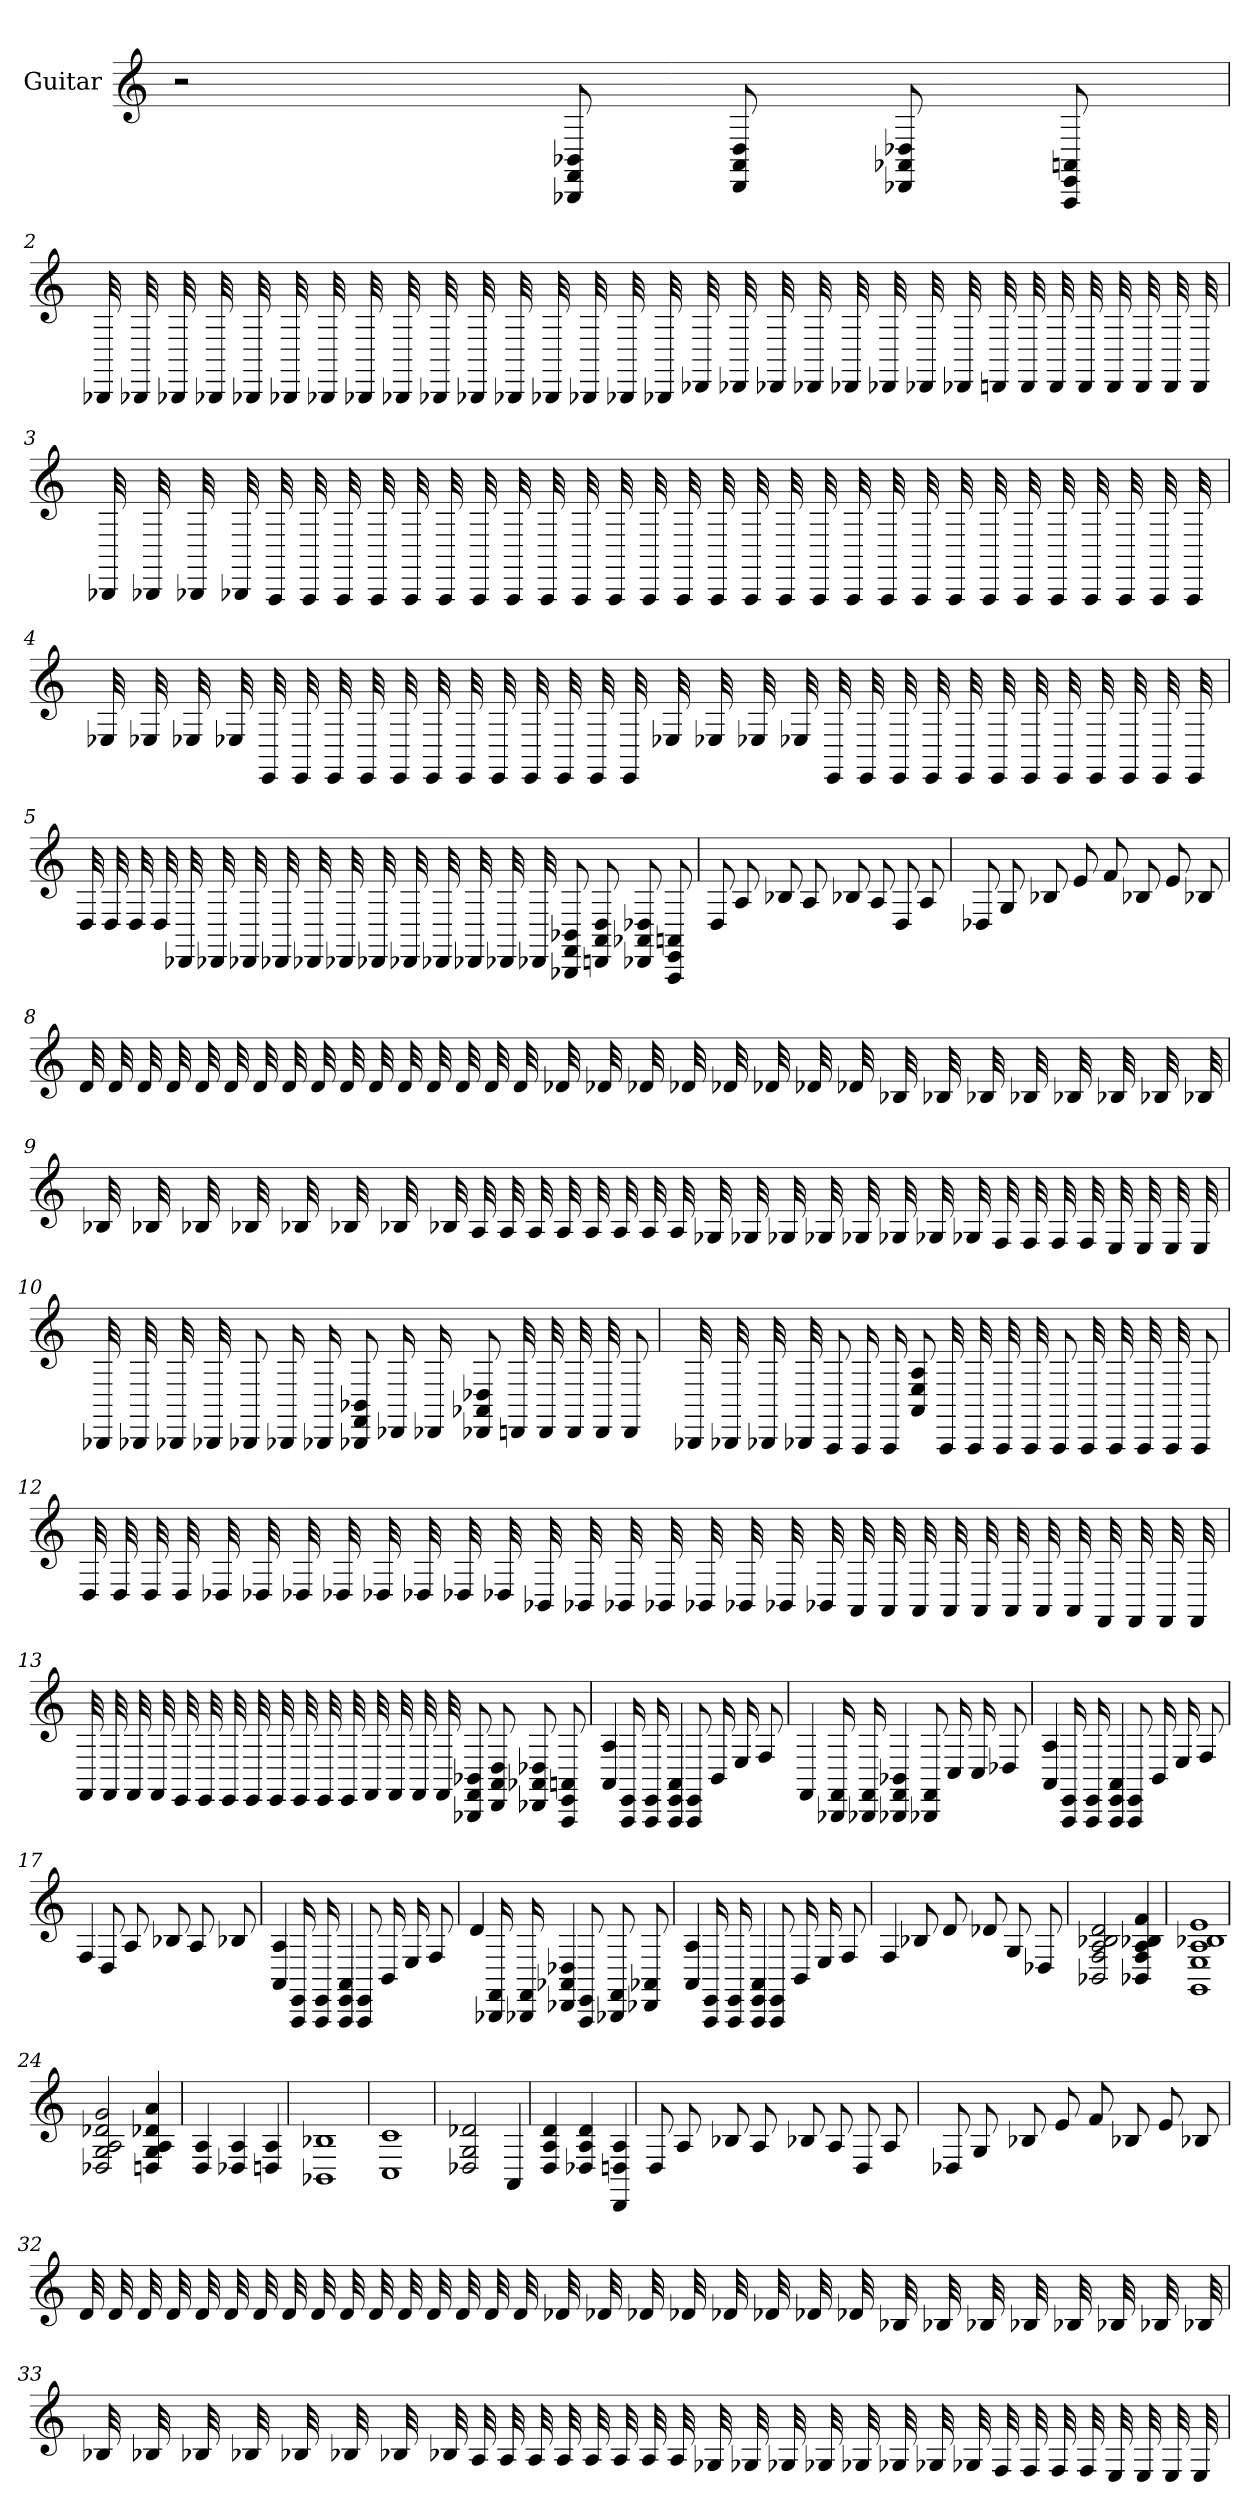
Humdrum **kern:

**kern
*part1
*staff1
*I"Guitar
*clefG2
*k[]
=1
!LO:N:vis=2
8r
!LO:N:vis=8
32BB-X 32FF 32BBB-X
!LO:N:vis=8
32D 32AA 32DD
!LO:N:vis=8
32D-X 32AA-X 32DD-X
!LO:N:vis=8
32AA 32EE 32AAA
=2
!LO:N:vis=32
128BBB-X
!LO:N:vis=32
128BBB-X
!LO:N:vis=32
128BBB-X
!LO:N:vis=32
128BBB-X
!LO:N:vis=32
128BBB-X
!LO:N:vis=32
128BBB-X
!LO:N:vis=32
128BBB-X
!LO:N:vis=32
128BBB-X
!LO:N:vis=32
128BBB-X
!LO:N:vis=32
128BBB-X
!LO:N:vis=32
128BBB-X
!LO:N:vis=32
128BBB-X
!LO:N:vis=32
128BBB-X
!LO:N:vis=32
128BBB-X
!LO:N:vis=32
128BBB-X
!LO:N:vis=32
128BBB-X
!LO:N:vis=32
128DD-X
!LO:N:vis=32
128DD-X
!LO:N:vis=32
128DD-X
!LO:N:vis=32
128DD-X
!LO:N:vis=32
128DD-X
!LO:N:vis=32
128DD-X
!LO:N:vis=32
128DD-X
!LO:N:vis=32
128DD-X
!LO:N:vis=32
128DD
!LO:N:vis=32
128DD
!LO:N:vis=32
128DD
!LO:N:vis=32
128DD
!LO:N:vis=32
128DD
!LO:N:vis=32
128DD
!LO:N:vis=32
128DD
!LO:N:vis=32
128DD
=3
!LO:N:vis=32
128BBB-X
!LO:N:vis=32
128BBB-X
!LO:N:vis=32
128BBB-X
!LO:N:vis=32
128BBB-X
!LO:N:vis=32
128AAA
!LO:N:vis=32
128AAA
!LO:N:vis=32
128AAA
!LO:N:vis=32
128AAA
!LO:N:vis=32
128AAA
!LO:N:vis=32
128AAA
!LO:N:vis=32
128AAA
!LO:N:vis=32
128AAA
!LO:N:vis=32
128AAA
!LO:N:vis=32
128AAA
!LO:N:vis=32
128AAA
!LO:N:vis=32
128AAA
!LO:N:vis=32
128AAA
!LO:N:vis=32
128AAA
!LO:N:vis=32
128AAA
!LO:N:vis=32
128AAA
!LO:N:vis=32
128AAA
!LO:N:vis=32
128AAA
!LO:N:vis=32
128AAA
!LO:N:vis=32
128AAA
!LO:N:vis=32
128AAA
!LO:N:vis=32
128AAA
!LO:N:vis=32
128AAA
!LO:N:vis=32
128AAA
!LO:N:vis=32
128AAA
!LO:N:vis=32
128AAA
!LO:N:vis=32
128AAA
!LO:N:vis=32
128AAA
=4
!LO:N:vis=32
128E-X
!LO:N:vis=32
128E-X
!LO:N:vis=32
128E-X
!LO:N:vis=32
128E-X
!LO:N:vis=32
128EE
!LO:N:vis=32
128EE
!LO:N:vis=32
128EE
!LO:N:vis=32
128EE
!LO:N:vis=32
128EE
!LO:N:vis=32
128EE
!LO:N:vis=32
128EE
!LO:N:vis=32
128EE
!LO:N:vis=32
128EE
!LO:N:vis=32
128EE
!LO:N:vis=32
128EE
!LO:N:vis=32
128EE
!LO:N:vis=32
128E-X
!LO:N:vis=32
128E-X
!LO:N:vis=32
128E-X
!LO:N:vis=32
128E-X
!LO:N:vis=32
128EE
!LO:N:vis=32
128EE
!LO:N:vis=32
128EE
!LO:N:vis=32
128EE
!LO:N:vis=32
128EE
!LO:N:vis=32
128EE
!LO:N:vis=32
128EE
!LO:N:vis=32
128EE
!LO:N:vis=32
128EE
!LO:N:vis=32
128EE
!LO:N:vis=32
128EE
!LO:N:vis=32
128EE
=5
!LO:N:vis=32
128D
!LO:N:vis=32
128D
!LO:N:vis=32
128D
!LO:N:vis=32
128D
!LO:N:vis=32
128DD-X
!LO:N:vis=32
128DD-X
!LO:N:vis=32
128DD-X
!LO:N:vis=32
128DD-X
!LO:N:vis=32
128DD-X
!LO:N:vis=32
128DD-X
!LO:N:vis=32
128DD-X
!LO:N:vis=32
128DD-X
!LO:N:vis=32
128DD-X
!LO:N:vis=32
128DD-X
!LO:N:vis=32
128DD-X
!LO:N:vis=32
128DD-X
!LO:N:vis=8
32BB-X 32FF 32BBB-X
!LO:N:vis=8
32D 32AA 32DD
!LO:N:vis=8
32D-X 32AA-X 32DD-X
!LO:N:vis=8
32AA 32EE 32AAA
=6
!LO:N:vis=8
32D
!LO:N:vis=8
32A
!LO:N:vis=8
32B-X
!LO:N:vis=8
32A
!LO:N:vis=8
32B-X
!LO:N:vis=8
32A
!LO:N:vis=8
32D
!LO:N:vis=8
32A
=7
!LO:N:vis=8
32D-X
!LO:N:vis=8
32G
!LO:N:vis=8
32B-X
!LO:N:vis=8
32e
!LO:N:vis=8
32f
!LO:N:vis=8
32B-X
!LO:N:vis=8
32e
!LO:N:vis=8
32B-X
=8
!LO:N:vis=32
128d
!LO:N:vis=32
128d
!LO:N:vis=32
128d
!LO:N:vis=32
128d
!LO:N:vis=32
128d
!LO:N:vis=32
128d
!LO:N:vis=32
128d
!LO:N:vis=32
128d
!LO:N:vis=32
128d
!LO:N:vis=32
128d
!LO:N:vis=32
128d
!LO:N:vis=32
128d
!LO:N:vis=32
128d
!LO:N:vis=32
128d
!LO:N:vis=32
128d
!LO:N:vis=32
128d
!LO:N:vis=32
128d-X
!LO:N:vis=32
128d-X
!LO:N:vis=32
128d-X
!LO:N:vis=32
128d-X
!LO:N:vis=32
128d-X
!LO:N:vis=32
128d-X
!LO:N:vis=32
128d-X
!LO:N:vis=32
128d-X
!LO:N:vis=32
128B-X
!LO:N:vis=32
128B-X
!LO:N:vis=32
128B-X
!LO:N:vis=32
128B-X
!LO:N:vis=32
128B-X
!LO:N:vis=32
128B-X
!LO:N:vis=32
128B-X
!LO:N:vis=32
128B-X
=9
!LO:N:vis=32
128B-X
!LO:N:vis=32
128B-X
!LO:N:vis=32
128B-X
!LO:N:vis=32
128B-X
!LO:N:vis=32
128B-X
!LO:N:vis=32
128B-X
!LO:N:vis=32
128B-X
!LO:N:vis=32
128B-X
!LO:N:vis=32
128A
!LO:N:vis=32
128A
!LO:N:vis=32
128A
!LO:N:vis=32
128A
!LO:N:vis=32
128A
!LO:N:vis=32
128A
!LO:N:vis=32
128A
!LO:N:vis=32
128A
!LO:N:vis=32
128G-X
!LO:N:vis=32
128G-X
!LO:N:vis=32
128G-X
!LO:N:vis=32
128G-X
!LO:N:vis=32
128G-X
!LO:N:vis=32
128G-X
!LO:N:vis=32
128G-X
!LO:N:vis=32
128G-X
!LO:N:vis=32
128F
!LO:N:vis=32
128F
!LO:N:vis=32
128F
!LO:N:vis=32
128F
!LO:N:vis=32
128E
!LO:N:vis=32
128E
!LO:N:vis=32
128E
!LO:N:vis=32
128E
=10
!LO:N:vis=32
128BBB-X
!LO:N:vis=32
128BBB-X
!LO:N:vis=32
128BBB-X
!LO:N:vis=32
128BBB-X
!LO:N:vis=8
32BBB-X
!LO:N:vis=16
64BBB-X
!LO:N:vis=16
64BBB-X
!LO:N:vis=8
32BB-X 32FF 32BBB-X
!LO:N:vis=16
64DD-X
!LO:N:vis=16
64DD-X
!LO:N:vis=8
32D-X 32AA-X 32DD-X
!LO:N:vis=32
128DD
!LO:N:vis=32
128DD
!LO:N:vis=32
128DD
!LO:N:vis=32
128DD
!LO:N:vis=8
32DD
=11
!LO:N:vis=32
128BBB-X
!LO:N:vis=32
128BBB-X
!LO:N:vis=32
128BBB-X
!LO:N:vis=32
128BBB-X
!LO:N:vis=8
32AAA
!LO:N:vis=16
64AAA
!LO:N:vis=16
64AAA
!LO:N:vis=8
32A 32E 32AA
!LO:N:vis=32
128AAA
!LO:N:vis=32
128AAA
!LO:N:vis=32
128AAA
!LO:N:vis=32
128AAA
!LO:N:vis=8
32AAA
!LO:N:vis=32
128AAA
!LO:N:vis=32
128AAA
!LO:N:vis=32
128AAA
!LO:N:vis=32
128AAA
!LO:N:vis=8
32AAA
=12
!LO:N:vis=32
128D
!LO:N:vis=32
128D
!LO:N:vis=32
128D
!LO:N:vis=32
128D
!LO:N:vis=32
128D-X
!LO:N:vis=32
128D-X
!LO:N:vis=32
128D-X
!LO:N:vis=32
128D-X
!LO:N:vis=32
128D-X
!LO:N:vis=32
128D-X
!LO:N:vis=32
128D-X
!LO:N:vis=32
128D-X
!LO:N:vis=32
128BB-X
!LO:N:vis=32
128BB-X
!LO:N:vis=32
128BB-X
!LO:N:vis=32
128BB-X
!LO:N:vis=32
128BB-X
!LO:N:vis=32
128BB-X
!LO:N:vis=32
128BB-X
!LO:N:vis=32
128BB-X
!LO:N:vis=32
128AA
!LO:N:vis=32
128AA
!LO:N:vis=32
128AA
!LO:N:vis=32
128AA
!LO:N:vis=32
128AA
!LO:N:vis=32
128AA
!LO:N:vis=32
128AA
!LO:N:vis=32
128AA
!LO:N:vis=32
128FF
!LO:N:vis=32
128FF
!LO:N:vis=32
128FF
!LO:N:vis=32
128FF
=13
!LO:N:vis=32
128FF
!LO:N:vis=32
128FF
!LO:N:vis=32
128FF
!LO:N:vis=32
128FF
!LO:N:vis=32
128EE
!LO:N:vis=32
128EE
!LO:N:vis=32
128EE
!LO:N:vis=32
128EE
!LO:N:vis=32
128EE
!LO:N:vis=32
128EE
!LO:N:vis=32
128EE
!LO:N:vis=32
128EE
!LO:N:vis=32
128FF
!LO:N:vis=32
128FF
!LO:N:vis=32
128FF
!LO:N:vis=32
128FF
!LO:N:vis=8
32BB-X 32FF 32BBB-X
!LO:N:vis=8
32D 32AA 32DD
!LO:N:vis=8
32D-X 32AA-X 32DD-X
!LO:N:vis=8
32AA 32EE 32AAA
=14
!LO:N:vis=4
16A 16AA
!LO:N:vis=16
64EE 64AAA
!LO:N:vis=16
64EE 64AAA
!LO:N:vis=4
16AA 16EE 16AAA
!LO:N:vis=8
32EE 32AAA
!LO:N:vis=16
64BB
!LO:N:vis=16
64E
!LO:N:vis=8
32F
=15
!LO:N:vis=4
16FF
!LO:N:vis=16
64FF 64BBB-X
!LO:N:vis=16
64FF 64BBB-X
!LO:N:vis=4
16BB-X 16FF 16BBB-X
!LO:N:vis=8
32FF 32BBB-X
!LO:N:vis=16
64C
!LO:N:vis=16
64C
!LO:N:vis=8
32D-X
=16
!LO:N:vis=4
16A 16AA
!LO:N:vis=16
64EE 64AAA
!LO:N:vis=16
64EE 64AAA
!LO:N:vis=4
16AA 16EE 16AAA
!LO:N:vis=8
32EE 32AAA
!LO:N:vis=16
64BB
!LO:N:vis=16
64E
!LO:N:vis=8
32F
=17
!LO:N:vis=4
16.F
!LO:N:vis=8
32D
!LO:N:vis=8
32A
!LO:N:vis=8
32B-X
!LO:N:vis=8
32A
!LO:N:vis=8
32B-X
=18
!LO:N:vis=4
16A 16AA
!LO:N:vis=16
64EE 64AAA
!LO:N:vis=16
64EE 64AAA
!LO:N:vis=4
16AA 16EE 16AAA
!LO:N:vis=8
32EE 32AAA
!LO:N:vis=16
64BB
!LO:N:vis=16
64E
!LO:N:vis=8
32F
=19
!LO:N:vis=4
16d
!LO:N:vis=16
64FF 64BBB-X
!LO:N:vis=16
64FF 64BBB-X
!LO:N:vis=4
16D-X 16AA-X 16DD-X
!LO:N:vis=8
32EE 32AAA
!LO:N:vis=8
32FF 32BBB-X
!LO:N:vis=8
32AA-X 32DD-X
=20
!LO:N:vis=4
16A 16AA
!LO:N:vis=16
64EE 64AAA
!LO:N:vis=16
64EE 64AAA
!LO:N:vis=4
16AA 16EE 16AAA
!LO:N:vis=8
32EE 32AAA
!LO:N:vis=16
64BB
!LO:N:vis=16
64E
!LO:N:vis=8
32F
=21
!LO:N:vis=4
16.F
!LO:N:vis=8
32B-X
!LO:N:vis=8
32d
!LO:N:vis=8
32d-X
!LO:N:vis=8
32G
!LO:N:vis=8
32D-X
=22
!LO:N:vis=2
8.d 8.A 8.B-X 8.F 8.BB-X
!LO:N:vis=4
16f 16A 16B-X 16F 16BB-X
=23
!LO:N:vis=1
4e 4A 4B-X 4E 4GG
=24
!LO:N:vis=2
8.g 8.A 8.d-X 8.G 8.D-X
!LO:N:vis=4
16a 16A 16d-X 16G 16D
=25
!LO:N:vis=4
16.A 16.D
!LO:N:vis=4
16.A 16.D-X
!LO:N:vis=4
16A 16D
=26
!LO:N:vis=1
4B-X 4BB-X
=27
!LO:N:vis=1
4c 4C
=28
!LO:N:vis=2
8.d-X 8.G 8.D-X
!LO:N:vis=4
16AA
=29
!LO:N:vis=4
16.d 16.A 16.D
!LO:N:vis=4
16.d 16.A 16.D-X
!LO:N:vis=4
16A 16D 16DD
=30
!LO:N:vis=8
32D
!LO:N:vis=8
32A
!LO:N:vis=8
32B-X
!LO:N:vis=8
32A
!LO:N:vis=8
32B-X
!LO:N:vis=8
32A
!LO:N:vis=8
32D
!LO:N:vis=8
32A
=31
!LO:N:vis=8
32D-X
!LO:N:vis=8
32G
!LO:N:vis=8
32B-X
!LO:N:vis=8
32e
!LO:N:vis=8
32f
!LO:N:vis=8
32B-X
!LO:N:vis=8
32e
!LO:N:vis=8
32B-X
=32
!LO:N:vis=32
128d
!LO:N:vis=32
128d
!LO:N:vis=32
128d
!LO:N:vis=32
128d
!LO:N:vis=32
128d
!LO:N:vis=32
128d
!LO:N:vis=32
128d
!LO:N:vis=32
128d
!LO:N:vis=32
128d
!LO:N:vis=32
128d
!LO:N:vis=32
128d
!LO:N:vis=32
128d
!LO:N:vis=32
128d
!LO:N:vis=32
128d
!LO:N:vis=32
128d
!LO:N:vis=32
128d
!LO:N:vis=32
128d-X
!LO:N:vis=32
128d-X
!LO:N:vis=32
128d-X
!LO:N:vis=32
128d-X
!LO:N:vis=32
128d-X
!LO:N:vis=32
128d-X
!LO:N:vis=32
128d-X
!LO:N:vis=32
128d-X
!LO:N:vis=32
128B-X
!LO:N:vis=32
128B-X
!LO:N:vis=32
128B-X
!LO:N:vis=32
128B-X
!LO:N:vis=32
128B-X
!LO:N:vis=32
128B-X
!LO:N:vis=32
128B-X
!LO:N:vis=32
128B-X
=33
!LO:N:vis=32
128B-X
!LO:N:vis=32
128B-X
!LO:N:vis=32
128B-X
!LO:N:vis=32
128B-X
!LO:N:vis=32
128B-X
!LO:N:vis=32
128B-X
!LO:N:vis=32
128B-X
!LO:N:vis=32
128B-X
!LO:N:vis=32
128A
!LO:N:vis=32
128A
!LO:N:vis=32
128A
!LO:N:vis=32
128A
!LO:N:vis=32
128A
!LO:N:vis=32
128A
!LO:N:vis=32
128A
!LO:N:vis=32
128A
!LO:N:vis=32
128G-X
!LO:N:vis=32
128G-X
!LO:N:vis=32
128G-X
!LO:N:vis=32
128G-X
!LO:N:vis=32
128G-X
!LO:N:vis=32
128G-X
!LO:N:vis=32
128G-X
!LO:N:vis=32
128G-X
!LO:N:vis=32
128F
!LO:N:vis=32
128F
!LO:N:vis=32
128F
!LO:N:vis=32
128F
!LO:N:vis=32
128E
!LO:N:vis=32
128E
!LO:N:vis=32
128E
!LO:N:vis=32
128E
=
*-
